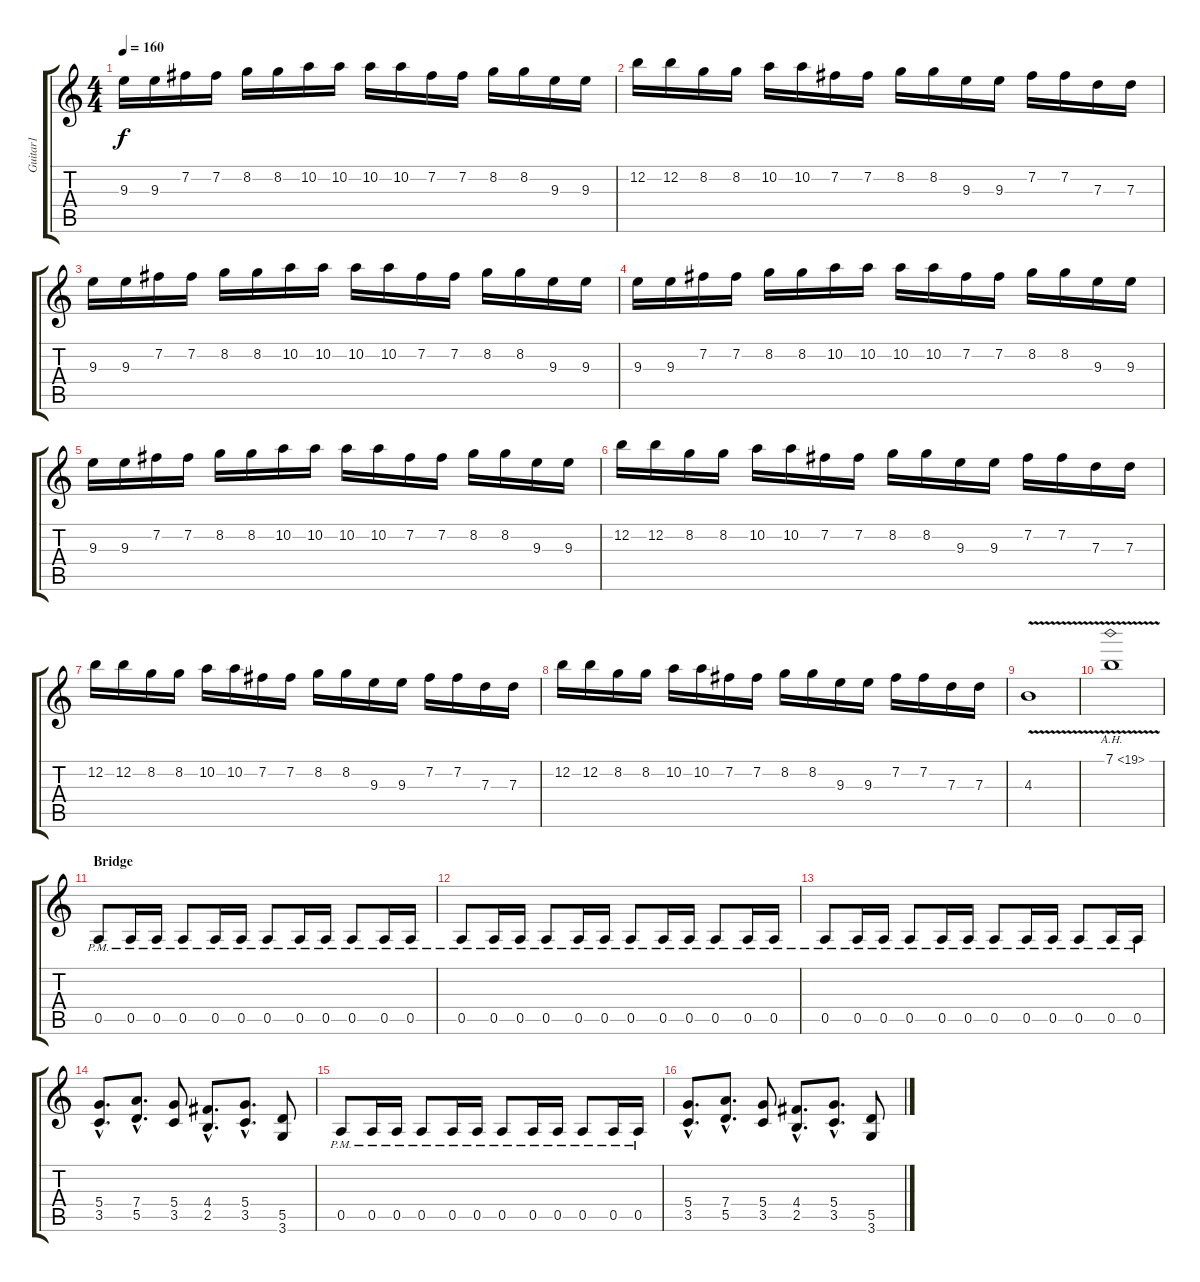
\track ("Guitar1" "Guitar1") {instrument distortionguitar}
\staff {score tabs}
\tuning (E4 B3 G3 D3 A2 E2) {hide}
\ts (4 4)
\tempo 160
\clef g2
\ks c
9.3.16{dy f} 9.3.16 7.2.16 7.2.16 8.2.16 8.2.16 10.2.16 10.2.16 10.2.16 10.2.16 7.2.16 7.2.16 8.2.16 8.2.16 9.3.16 9.3.16 |
12.2.16 12.2.16 8.2.16 8.2.16 10.2.16 10.2.16 7.2.16 7.2.16 8.2.16 8.2.16 9.3.16 9.3.16 7.2.16 7.2.16 7.3.16 7.3.16 |
9.3.16 9.3.16 7.2.16 7.2.16 8.2.16 8.2.16 10.2.16 10.2.16 10.2.16 10.2.16 7.2.16 7.2.16 8.2.16 8.2.16 9.3.16 9.3.16 |
9.3.16 9.3.16 7.2.16 7.2.16 8.2.16 8.2.16 10.2.16 10.2.16 10.2.16 10.2.16 7.2.16 7.2.16 8.2.16 8.2.16 9.3.16 9.3.16 |
9.3.16 9.3.16 7.2.16 7.2.16 8.2.16 8.2.16 10.2.16 10.2.16 10.2.16 10.2.16 7.2.16 7.2.16 8.2.16 8.2.16 9.3.16 9.3.16 |
12.2.16 12.2.16 8.2.16 8.2.16 10.2.16 10.2.16 7.2.16 7.2.16 8.2.16 8.2.16 9.3.16 9.3.16 7.2.16 7.2.16 7.3.16 7.3.16 |
12.2.16 12.2.16 8.2.16 8.2.16 10.2.16 10.2.16 7.2.16 7.2.16 8.2.16 8.2.16 9.3.16 9.3.16 7.2.16 7.2.16 7.3.16 7.3.16 |
12.2.16 12.2.16 8.2.16 8.2.16 10.2.16 10.2.16 7.2.16 7.2.16 8.2.16 8.2.16 9.3.16 9.3.16 7.2.16 7.2.16 7.3.16 7.3.16 |
4.3{v}.1 |
7.1{ah 12 v}.1 |
\section ("" "Bridge")
0.5{pm}.8 0.5{pm}.16 0.5{pm}.16 0.5{pm}.8 0.5{pm}.16 0.5{pm}.16 0.5{pm}.8 0.5{pm}.16 0.5{pm}.16 0.5{pm}.8 0.5{pm}.16 0.5{pm}.16 |
0.5{pm}.8 0.5{pm}.16 0.5{pm}.16 0.5{pm}.8 0.5{pm}.16 0.5{pm}.16 0.5{pm}.8 0.5{pm}.16 0.5{pm}.16 0.5{pm}.8 0.5{pm}.16 0.5{pm}.16 |
0.5{pm}.8 0.5{pm}.16 0.5{pm}.16 0.5{pm}.8 0.5{pm}.16 0.5{pm}.16 0.5{pm}.8 0.5{pm}.16 0.5{pm}.16 0.5{pm}.8 0.5{pm}.16 0.5{pm}.16 |
(5.4{hac} 3.5{hac}).8{d} (7.4{hac} 5.5{hac}).8{d} (5.4 3.5).8 (4.4{hac} 2.5{hac}).8{d} (5.4{hac} 3.5{hac}).8{d} (5.5 3.6).8 |
0.5{pm}.8 0.5{pm}.16 0.5{pm}.16 0.5{pm}.8 0.5{pm}.16 0.5{pm}.16 0.5{pm}.8 0.5{pm}.16 0.5{pm}.16 0.5{pm}.8 0.5{pm}.16 0.5{pm}.16 |
(5.4{hac} 3.5{hac}).8{d} (7.4{hac} 5.5{hac}).8{d} (5.4 3.5).8 (4.4{hac} 2.5{hac}).8{d} (5.4{hac} 3.5{hac}).8{d} (5.5 3.6).8
